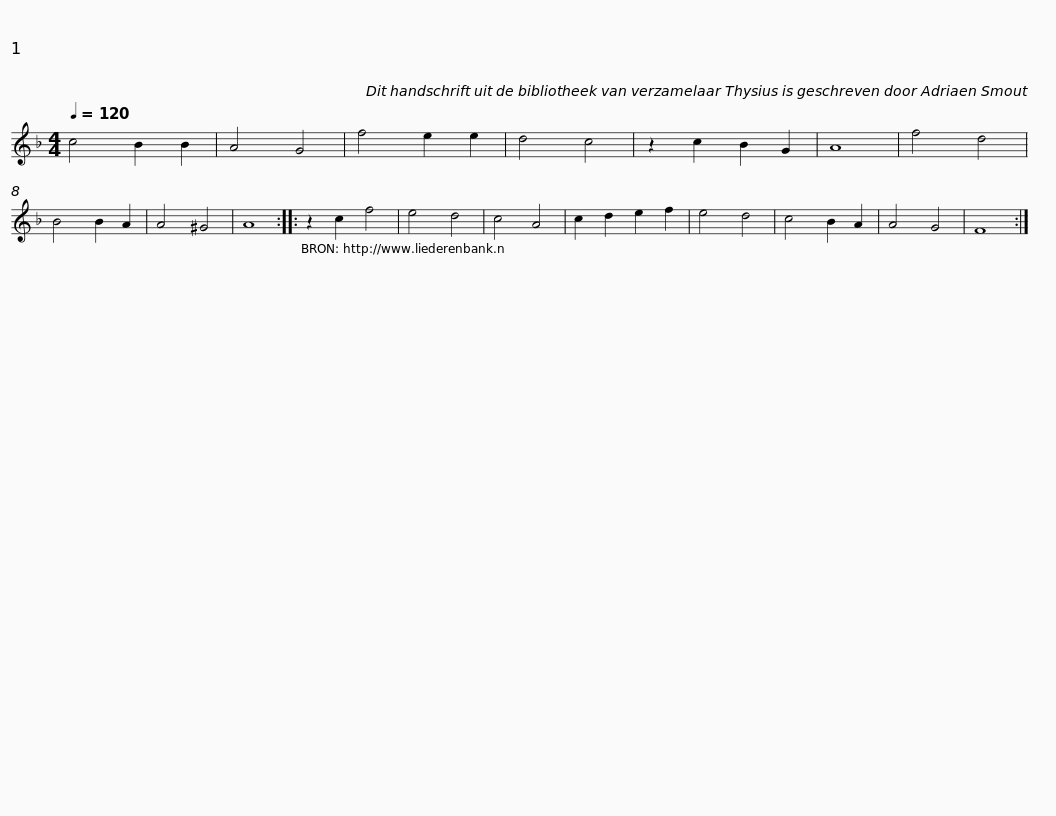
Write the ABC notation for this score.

X:1
L:1/8
Q:1/4=120
M:4/4
I:linebreak $
K:F
U:s=!stemless!
V:1 treble
V:1
 c4 B2 B2 | A4 G4 | f4 e2 e2 | d4 c4 | z2 c2 B2 G2 | %5
 sA8 | f4 d4 | B4 B2 A2 | A4 ^G4 | sA8 ::$ %10
 z2 c2 f4 | e4 d4 | c4 A4 | c2 d2 e2 f2 | e4 d4 | %15
 c4 B2 A2 | A4 G4 | sF8 :| %18
